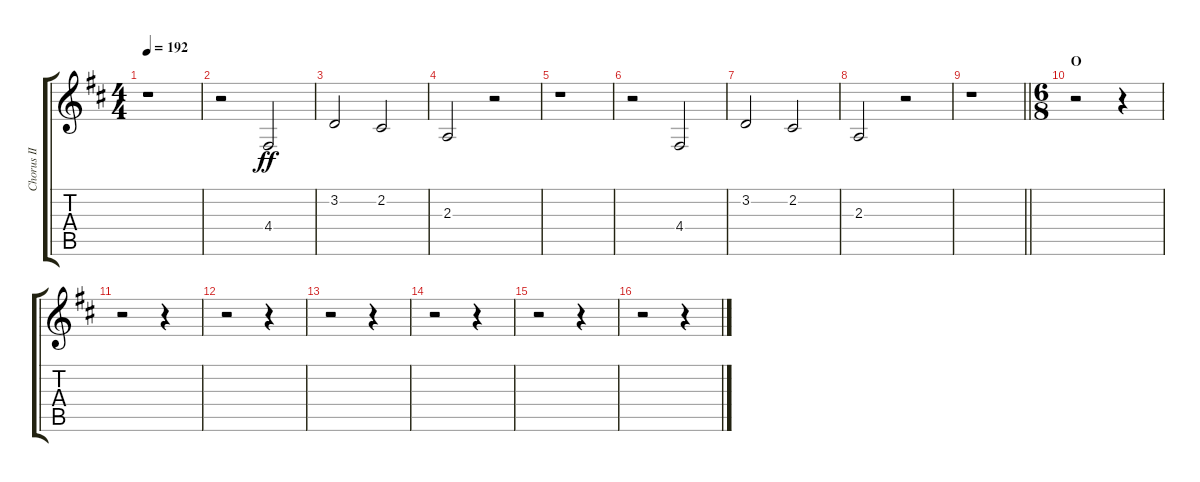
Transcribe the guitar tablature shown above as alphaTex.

\track ("Chorus II" "Chorus II") {instrument voiceoohs}
\staff {score tabs}
\tuning (E4 B3 G3 D3 A2 E2) {hide}
\ts (4 4)
\tempo 192
\clef g2
\ks d
r.1{dy ff} |
r.2 4.4.2 |
3.2.2 2.2.2 |
2.3.2 r.2 |
r.1 |
r.2 4.4.2 |
3.2.2 2.2.2 |
2.3.2 r.2 |
\barLineRight lightlight
r.1 |
\ts (6 8)
\section ("" "O")
r.2 r.4 |
r.2 r.4 |
r.2 r.4 |
r.2 r.4 |
r.2 r.4 |
r.2 r.4 |
r.2 r.4
